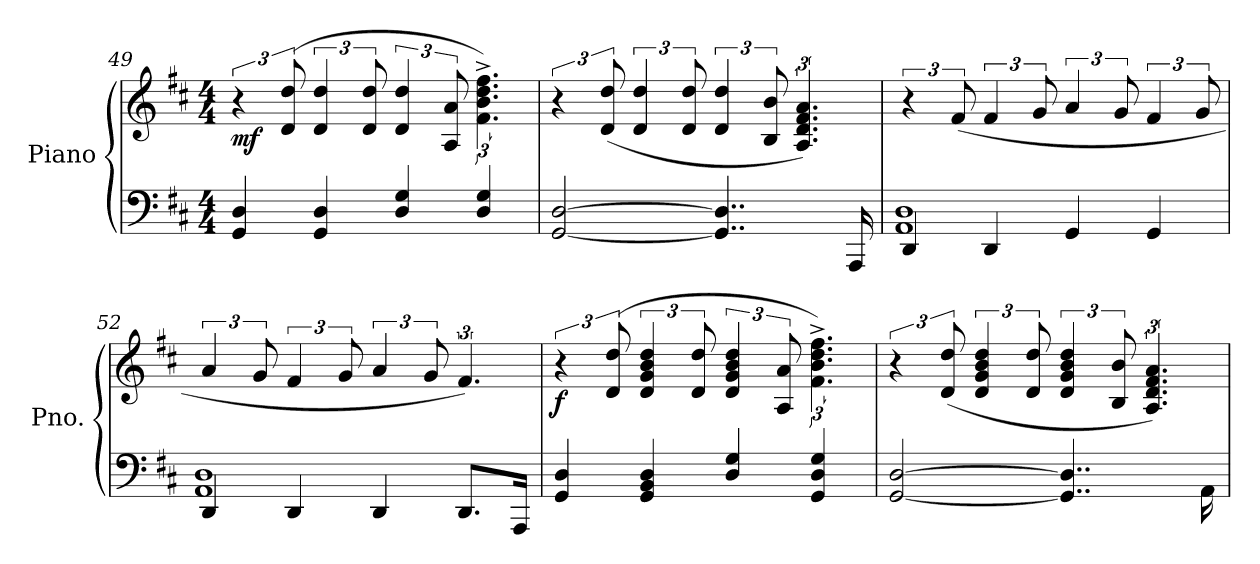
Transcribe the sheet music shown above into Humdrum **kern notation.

**kern	**kern	**dynam
*part1	*part1	*part1
*staff2	*staff1	*staff1/2
*I"Piano	*	*
*I'Pno.	*	*
*clefF4	*clefG2	*
*k[f#c#]	*k[f#c#]	*
*M4/4	*M4/4	*
=49	=49	=49
!	!	!LO:DY:b
4GG/ 4D/	6r	mf
.	(12d/ 12dd/	.
4GG/ 4D/	6d/ 6dd/	.
.	12d/ 12dd/	.
4D/ 4G/	6d/ 6dd/	.
.	12A/ 12a/	.
4D/ 4G/	6.f#\^ 6.b\^ 6.dd\^ 6.ff#\^)	.
!!LO:LB:g=z
=50	=50	=50
[2GG/ [2D/	6r	.
.	(>12d/ 12dd/	.
.	6d/ 6dd/	.
.	12d/ 12dd/	.
4..GG/] 4..D/]	6d/ 6dd/	.
.	12B/ 12b/	.
.	6.A/ 6.d/ 6.f#/ 6.a/)	.
16AAA/	.	.
=51	=51	=51
*^	*	*
4DD/	1AA 1D	6r	.
.	.	(12f#/	.
4DD/	.	6f#/	.
.	.	12g/	.
4GG/	.	6a/	.
.	.	12g/	.
4GG/	.	6f#/	.
.	.	12g/	.
=52	=52	=52	=52
4DD/	1AA 1D	6a/	.
.	.	12g/	.
4DD/	.	6f#/	.
.	.	12g/	.
4DD/	.	6a/	.
.	.	12g/	.
8.DD/L	.	6.f#/)	.
16AAA/Jk	.	.	.
*v	*v	*	*
=53	=53	=53
!	!	!LO:DY:b
4GG/ 4D/	6r	f
.	(>12d/ 12dd/	.
4GG/ 4BB/ 4D/	6d/ 6g/ 6b/ 6dd/	.
.	12d/ 12dd/	.
4D/ 4G/	6d/ 6g/ 6b/ 6dd/	.
.	12A/ 12a/	.
4GG/ 4D/ 4G/	6.f#\^ 6.b\^ 6.dd\^ 6.ff#\^)	.
!!LO:LB:g=z
=54	=54	=54
[2GG/ [2D/	6r	.
.	(>12d/ 12dd/	.
.	6d/ 6g/ 6b/ 6dd/	.
.	12d/ 12dd/	.
4..GG/] 4..D/]	6d/ 6g/ 6b/ 6dd/	.
.	12B/ 12b/	.
.	6.A/ 6.d/ 6.f#/ 6.a/)	.
16AA\	.	.
=	=	=
*-	*-	*-
